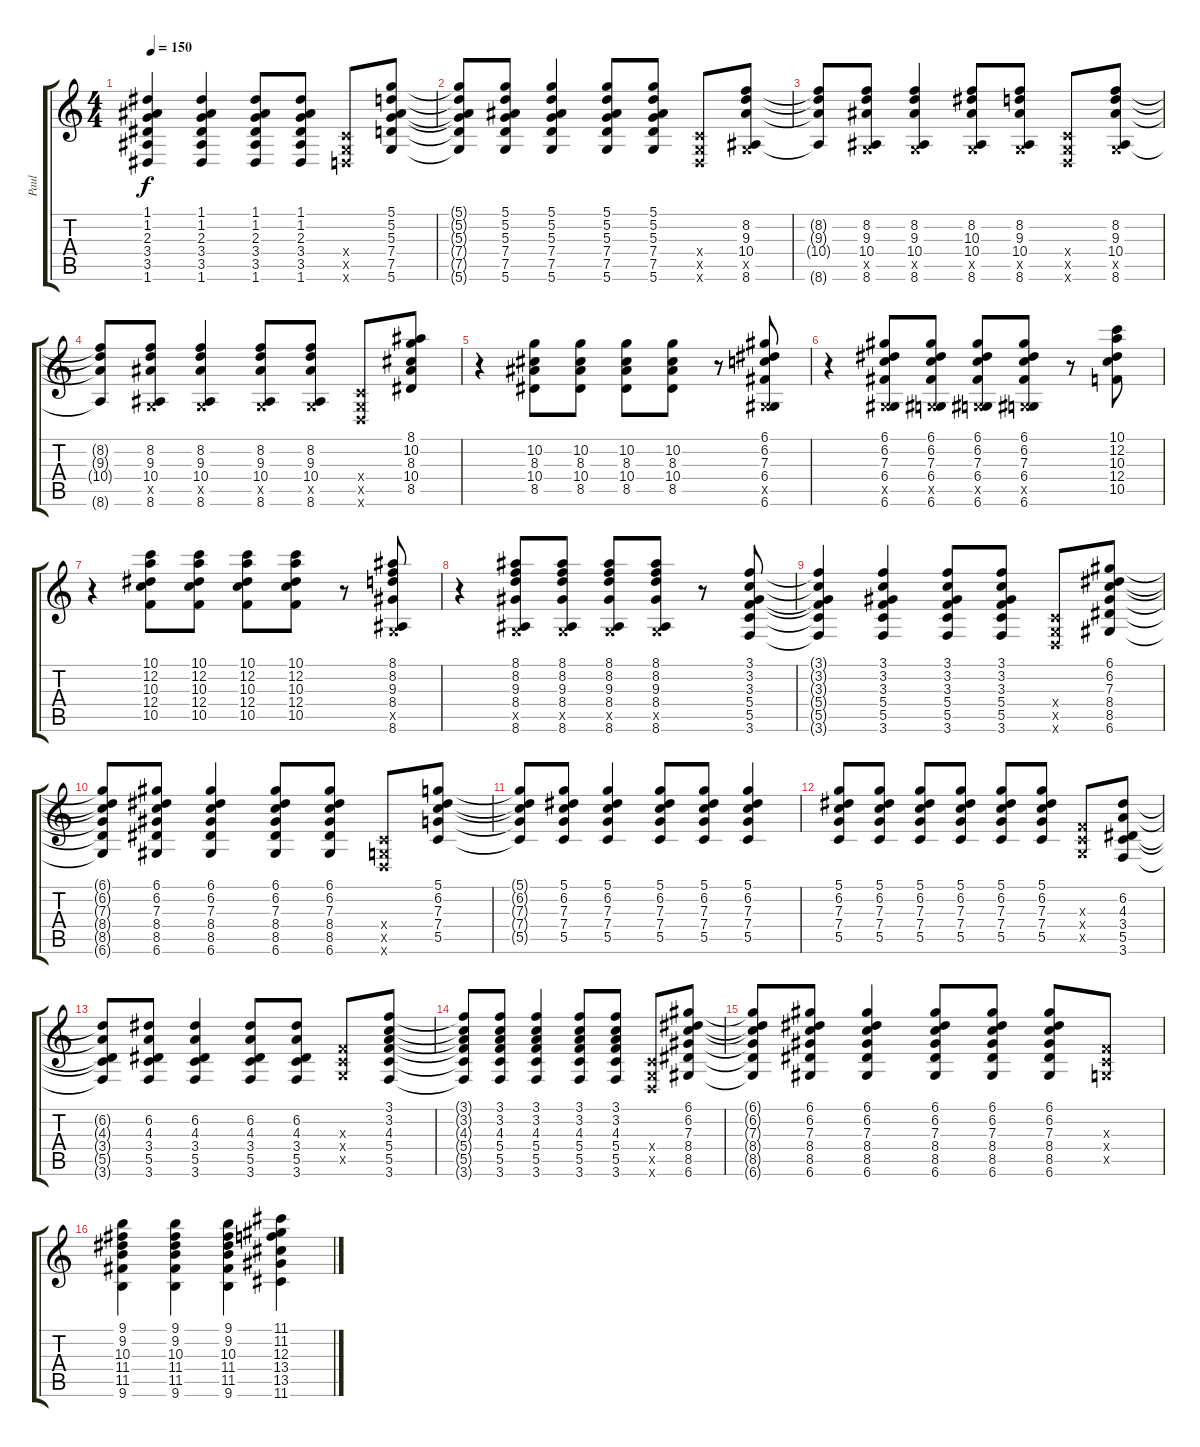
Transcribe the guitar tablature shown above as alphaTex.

\track ("Paul" "Paul") {instrument distortionguitar}
\staff {score tabs}
\tuning (D4 A3 F3 C3 G2 D2) {hide}
\ts (4 4)
\tempo 150
\clef g2
\ks c
(1.1{t} 1.2{t} 2.3{t} 3.4{t} 3.5{t} 1.6{t}).4{dy f} (1.1 1.2 2.3 3.4 3.5 1.6).4 (1.1 1.2 2.3 3.4 3.5 1.6).8 (1.1 1.2 2.3 3.4 3.5 1.6).8 (0.4{x} 0.5{x} 0.6{x}).8 (5.1 5.2 5.3 7.4 7.5 5.6).8 |
(5.1{t} 5.2{t} 5.3{t} 7.4{t} 7.5{t} 5.6{t}).8 (5.1 5.2 5.3 7.4 7.5 5.6).8 (5.1 5.2 5.3 7.4 7.5 5.6).4 (5.1 5.2 5.3 7.4 7.5 5.6).8 (5.1 5.2 5.3 7.4 7.5 5.6).8 (0.4{x} 0.5{x} 0.6{x}).8 (8.2 9.3 10.4 0.5{x} 8.6).8 |
(8.2{t} 9.3{t} 10.4{t} 8.6{t}).8 (8.2 9.3 10.4 0.5{x} 8.6).8 (8.2 9.3 10.4 0.5{x} 8.6).4 (8.2 10.3 10.4 0.5{x} 8.6).8 (8.2 9.3 10.4 0.5{x} 8.6).8 (0.4{x} 0.5{x} 0.6{x}).8 (8.2 9.3 10.4 0.5{x} 8.6).8 |
(8.2{t} 9.3{t} 10.4{t} 8.6{t}).8 (8.2 9.3 10.4 0.5{x} 8.6).8 (8.2 9.3 10.4 0.5{x} 8.6).4 (8.2 9.3 10.4 0.5{x} 8.6).8 (8.2 9.3 10.4 0.5{x} 8.6).8 (0.4{x} 0.5{x} 0.6{x}).8 (8.1 10.2 8.3 10.4 8.5).8 |
r.4 (10.2 8.3 10.4 8.5).8 (10.2 8.3 10.4 8.5).8 (10.2 8.3 10.4 8.5).8 (10.2 8.3 10.4 8.5).8 r.8 (6.1 6.2 7.3 6.4 0.5{x} 6.6).8 |
r.4 (6.1 6.2 7.3 6.4 0.5{x} 6.6).8 (6.1 6.2 7.3 6.4 0.5{x} 6.6).8 (6.1 6.2 7.3 6.4 0.5{x} 6.6).8 (6.1 6.2 7.3 6.4 0.5{x} 6.6).8 r.8 (10.1 12.2 10.3 12.4 10.5).8 |
r.4 (10.1 12.2 10.3 12.4 10.5).8 (10.1 12.2 10.3 12.4 10.5).8 (10.1 12.2 10.3 12.4 10.5).8 (10.1 12.2 10.3 12.4 10.5).8 r.8 (8.1 8.2 9.3 8.4 0.5{x} 8.6).8 |
r.4 (8.1 8.2 9.3 8.4 0.5{x} 8.6).8 (8.1 8.2 9.3 8.4 0.5{x} 8.6).8 (8.1 8.2 9.3 8.4 0.5{x} 8.6).8 (8.1 8.2 9.3 8.4 0.5{x} 8.6).8 r.8 (3.1 3.2 3.3 5.4 5.5 3.6).8 |
(3.1{t} 3.2{t} 3.3{t} 5.4{t} 5.5{t} 3.6{t}).4 (3.1 3.2 3.3 5.4 5.5 3.6).4 (3.1 3.2 3.3 5.4 5.5 3.6).8 (3.1 3.2 3.3 5.4 5.5 3.6).8 (0.4{x} 0.5{x} 0.6{x}).8 (6.1 6.2 7.3 8.4 8.5 6.6).8 |
(6.1{t} 6.2{t} 7.3{t} 8.4{t} 8.5{t} 6.6{t}).8 (6.1 6.2 7.3 8.4 8.5 6.6).8 (6.1 6.2 7.3 8.4 8.5 6.6).4 (6.1 6.2 7.3 8.4 8.5 6.6).8 (6.1 6.2 7.3 8.4 8.5 6.6).8 (0.4{x} 0.5{x} 0.6{x}).8 (5.1 6.2 7.3 7.4 5.5).8 |
(5.1{t} 6.2{t} 7.3{t} 7.4{t} 5.5{t}).8 (5.1 6.2 7.3 7.4 5.5).8 (5.1 6.2 7.3 7.4 5.5).4 (5.1 6.2 7.3 7.4 5.5).8 (5.1 6.2 7.3 7.4 5.5).8 (5.1 6.2 7.3 7.4 5.5).4 |
(5.1 6.2 7.3 7.4 5.5).8 (5.1 6.2 7.3 7.4 5.5).8 (5.1 6.2 7.3 7.4 5.5).8 (5.1 6.2 7.3 7.4 5.5).8 (5.1 6.2 7.3 7.4 5.5).8 (5.1 6.2 7.3 7.4 5.5).8 (0.3{x} 0.4{x} 0.5{x}).8 (6.2 4.3 3.4 5.5 3.6).8 |
(6.2{t} 4.3{t} 3.4{t} 5.5{t} 3.6{t}).8 (6.2 4.3 3.4 5.5 3.6).8 (6.2 4.3 3.4 5.5 3.6).4 (6.2 4.3 3.4 5.5 3.6).8 (6.2 4.3 3.4 5.5 3.6).8 (0.3{x} 0.4{x} 0.5{x}).8 (3.1 3.2 4.3 5.4 5.5 3.6).8 |
(3.1{t} 3.2{t} 4.3{t} 5.4{t} 5.5{t} 3.6{t}).8 (3.1 3.2 4.3 5.4 5.5 3.6).8 (3.1 3.2 4.3 5.4 5.5 3.6).4 (3.1 3.2 4.3 5.4 5.5 3.6).8 (3.1 3.2 4.3 5.4 5.5 3.6).8 (0.4{x} 0.5{x} 0.6{x}).8 (6.1 6.2 7.3 8.4 8.5 6.6).8 |
(6.1{t} 6.2{t} 7.3{t} 8.4{t} 8.5{t} 6.6{t}).8 (6.1 6.2 7.3 8.4 8.5 6.6).8 (6.1 6.2 7.3 8.4 8.5 6.6).4 (6.1 6.2 7.3 8.4 8.5 6.6).8 (6.1 6.2 7.3 8.4 8.5 6.6).8 (6.1 6.2 7.3 8.4 8.5 6.6).8 (0.3{x} 0.4{x} 0.5{x}).8 |
(9.1 9.2 10.3 11.4 11.5 9.6).4 (9.1 9.2 10.3 11.4 11.5 9.6).4 (9.1 9.2 10.3 11.4 11.5 9.6).4 (11.1 11.2 12.3 13.4 13.5 11.6).4
